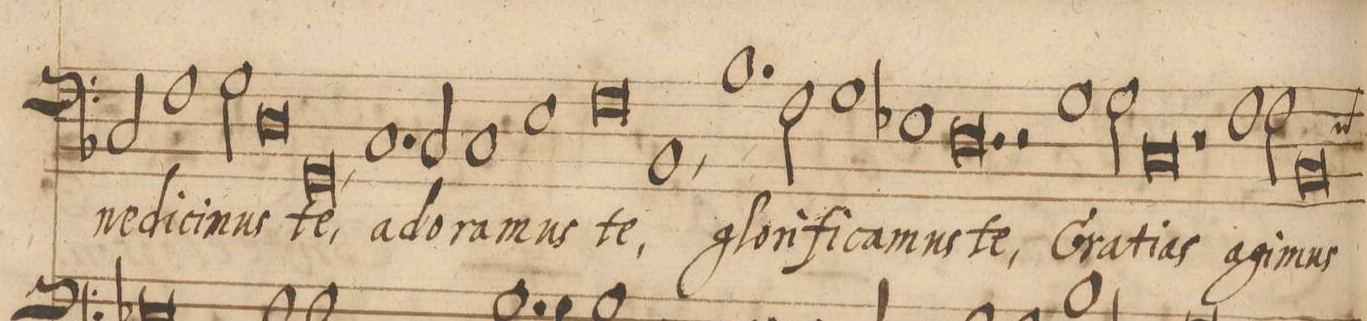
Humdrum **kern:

**kern	**text
*I"BASSVS.	*
*clefF4	*
*k[b-]	*
*met(C|)	*
*M2/1	*
2C/	-ne-
1F	-di-
2G\	-ci-
=16-	=16-
0D	-mus
=17-	=17-
0GG,<	te,
=18-	=18-
1.C	a-
2C/	-do-
=19-	=19-
1C	-ra-
1Eny	-mus
=20-	=20-
0F	te,
=21-	=21-
1BB-,<	glo-
1.B-	-ri-
=22-	=22-
2F\	-fi-
1G	-ca-
=23-	=23-
1E-X	-mus
0.D	te,
=24-	=24-
=25-	=25-
2r	.
1G	Gra-
2G\	-ti-
=26-	=26-
0C	-as
=27-	=27-
2r	.
1F	a-
2F\	-gi-
=28-	=28-
0BB-	-mus
*custos:E-	*
=29-	=29-
*-	*-
